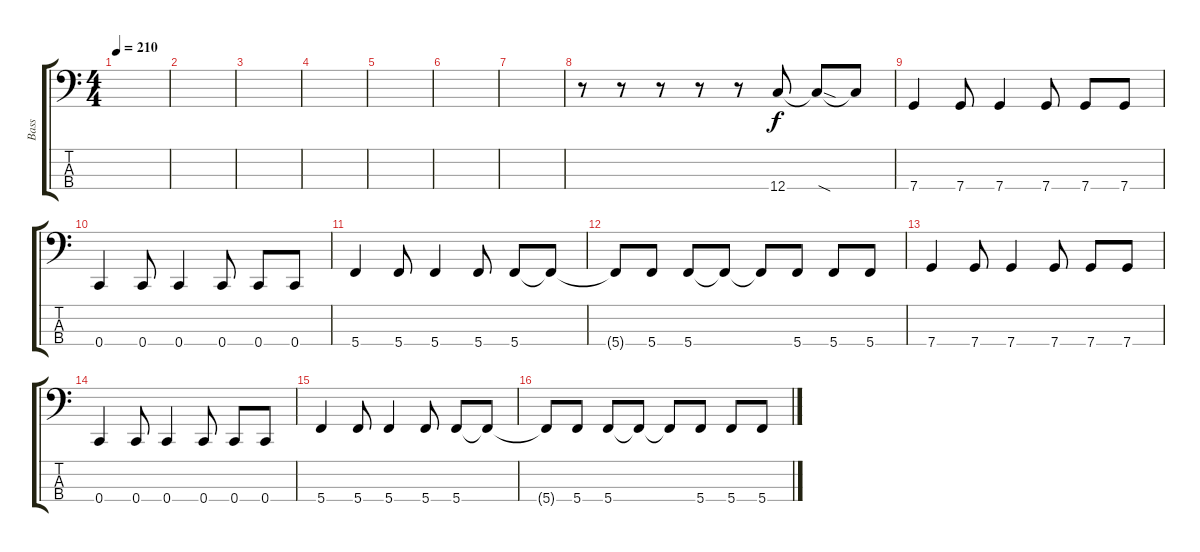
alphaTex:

\track ("Bass" "Bass") {instrument electricbassfinger}
\staff {score tabs}
\tuning (F2 C2 G1 C1) {hide}
\ts (4 4)
\tempo 210
\clef f4
\ks c
|
|
|
|
|
|
|
r.8 r.8 r.8 r.8 r.8 12.4.8 12.4{sod t}.8 12.4{t}.8 |
7.4.4 7.4.8 7.4.4 7.4.8 7.4.8 7.4.8 |
0.4.4 0.4.8 0.4.4 0.4.8 0.4.8 0.4.8 |
5.4.4 5.4.8 5.4.4 5.4.8 5.4.8 5.4{t}.8 |
5.4{t}.8 5.4.8 5.4.8 5.4{t}.8 5.4{t}.8 5.4.8 5.4.8 5.4.8 |
7.4.4 7.4.8 7.4.4 7.4.8 7.4.8 7.4.8 |
0.4.4 0.4.8 0.4.4 0.4.8 0.4.8 0.4.8 |
5.4.4 5.4.8 5.4.4 5.4.8 5.4.8 5.4{t}.8 |
5.4{t}.8 5.4.8 5.4.8 5.4{t}.8 5.4{t}.8 5.4.8 5.4.8 5.4.8
